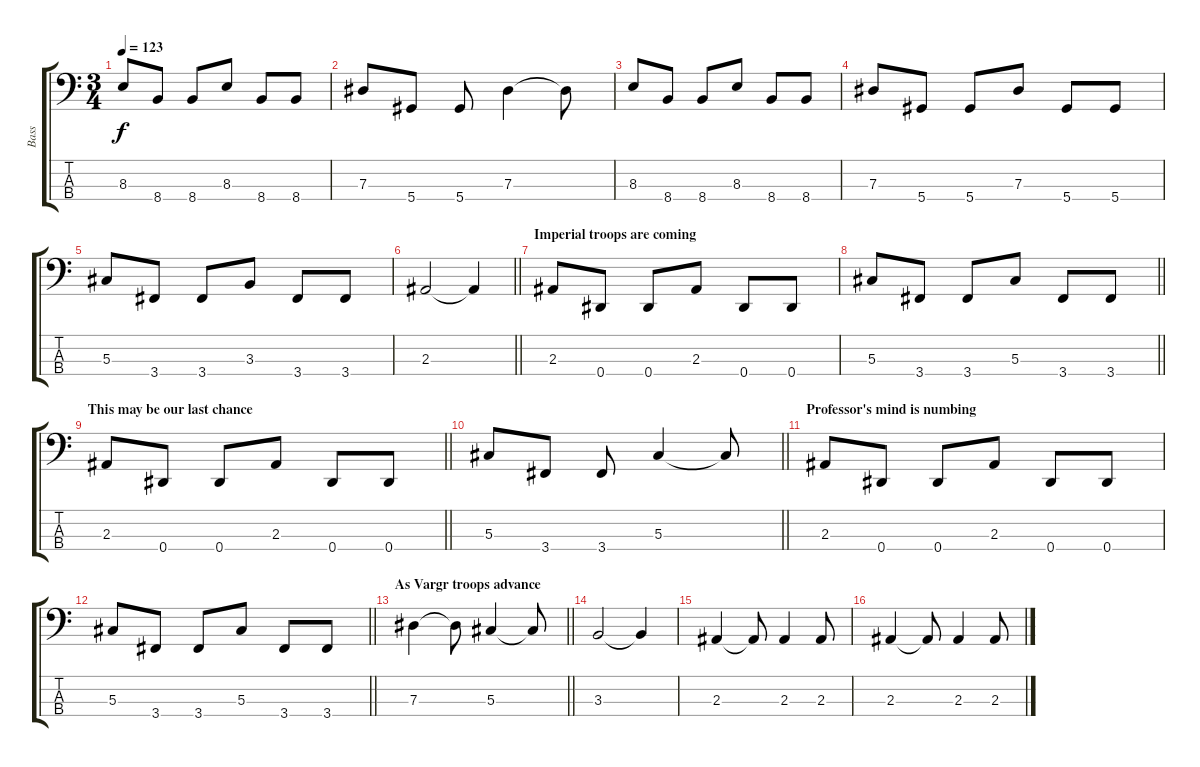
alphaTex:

\track ("Bass" "Bass") {instrument electricbassfinger}
\staff {score tabs}
\tuning (Gb2 Db2 Ab1 Eb1) {hide}
\ts (3 4)
\tempo 123
\clef f4
\ks c
8.3.8{dy f} 8.4.8 8.4.8 8.3.8 8.4.8 8.4.8 |
7.3.8 5.4.8 5.4.8 7.3.4 7.3{t}.8 |
8.3.8 8.4.8 8.4.8 8.3.8 8.4.8 8.4.8 |
7.3.8 5.4.8 5.4.8 7.3.8 5.4.8 5.4.8 |
5.3.8 3.4.8 3.4.8 3.3.8 3.4.8 3.4.8 |
\barLineRight lightlight
2.3.2 2.3{t}.4 |
\section ("" "Imperial troops are coming")
2.3.8 0.4.8 0.4.8 2.3.8 0.4.8 0.4.8 |
\barLineRight lightlight
5.3.8 3.4.8 3.4.8 5.3.8 3.4.8 3.4.8 |
\section ("" "This may be our last chance")
\barLineRight lightlight
2.3.8 0.4.8 0.4.8 2.3.8 0.4.8 0.4.8 |
\barLineRight lightlight
5.3.8 3.4.8 3.4.8 5.3.4 5.3{t}.8 |
\section ("" "Professor's mind is numbing")
2.3.8 0.4.8 0.4.8 2.3.8 0.4.8 0.4.8 |
\barLineRight lightlight
5.3.8 3.4.8 3.4.8 5.3.8 3.4.8 3.4.8 |
\section ("" "As Vargr troops advance")
\barLineRight lightlight
7.3.4 7.3{t}.8 5.3.4 5.3{t}.8 |
3.3.2 3.3{t}.4 |
2.3.4 2.3{t}.8 2.3.4 2.3.8 |
2.3.4 2.3{t}.8 2.3.4 2.3.8
